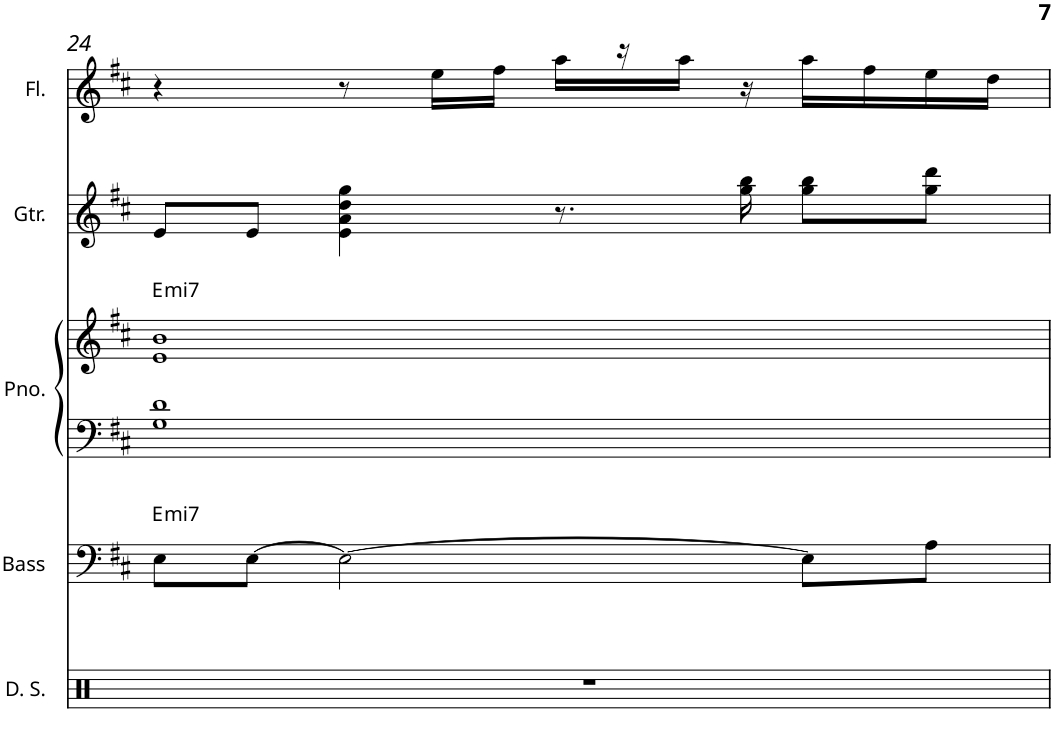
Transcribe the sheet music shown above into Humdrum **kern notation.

**kern	**kern	**harte	**kern	**kern	**harte	**kern	**kern
*part5	*part4	*part4	*part3	*part3	*part3	*part2	*part1
*staff6	*staff5	*	*staff4	*staff3	*	*staff2	*staff1
*I"Drum Set	*I"Bass Guitar	*	*I"Piano	*	*	*I"Guitar	*I"Flute
*I'D. S.	*I'Bass	*	*I'Pno.	*	*	*I'Gtr.	*I'Fl.
!!LO:PB:g=z
*clefX	*clefF4	*	*clefF4	*clefG2	*	*clefG2	*clefG2
*	*Trd7c12	*	*	*	*	*Trd7c12	*
*k[f#c#]	*k[f#c#]	*	*k[f#c#]	*k[f#c#]	*	*k[f#c#]	*k[f#c#]
*D:	*D:	*	*D:	*D:	*	*D:	*D:
*M4/4	*M4/4	*	*M4/4	*M4/4	*	*M4/4	*M4/4
=24	=24	=24	=24	=24	=24	=24	=24
!	!	!LO:H:kt=mi7	!	!	!LO:H:kt=mi7	!	!
1r	8E\L	E:min7	1G 1d	1e 1b	E:min7	8e/L	4r
.	[8E\J	.	.	.	.	8e/J	.
.	2E\_	.	.	.	.	4e\ 4a\ 4dd\ 4gg\	8r
.	.	.	.	.	.	.	16ee\LL
.	.	.	.	.	.	.	16ff#\JJ
.	.	.	.	.	.	8.r	16aa\LL
.	.	.	.	.	.	.	16r
.	.	.	.	.	.	.	16aa\JJ
.	.	.	.	.	.	16gg\ 16bb\	16r
.	8E\L]	.	.	.	.	8gg\ 8bb\L	16aa\LL
.	.	.	.	.	.	.	16ff#\
.	8A\J	.	.	.	.	8gg\ 8ddd\J	16ee\
.	.	.	.	.	.	.	16dd\JJ
=	=	=	=	=	=	=	=
*-	*-	*-	*-	*-	*-	*-	*-
